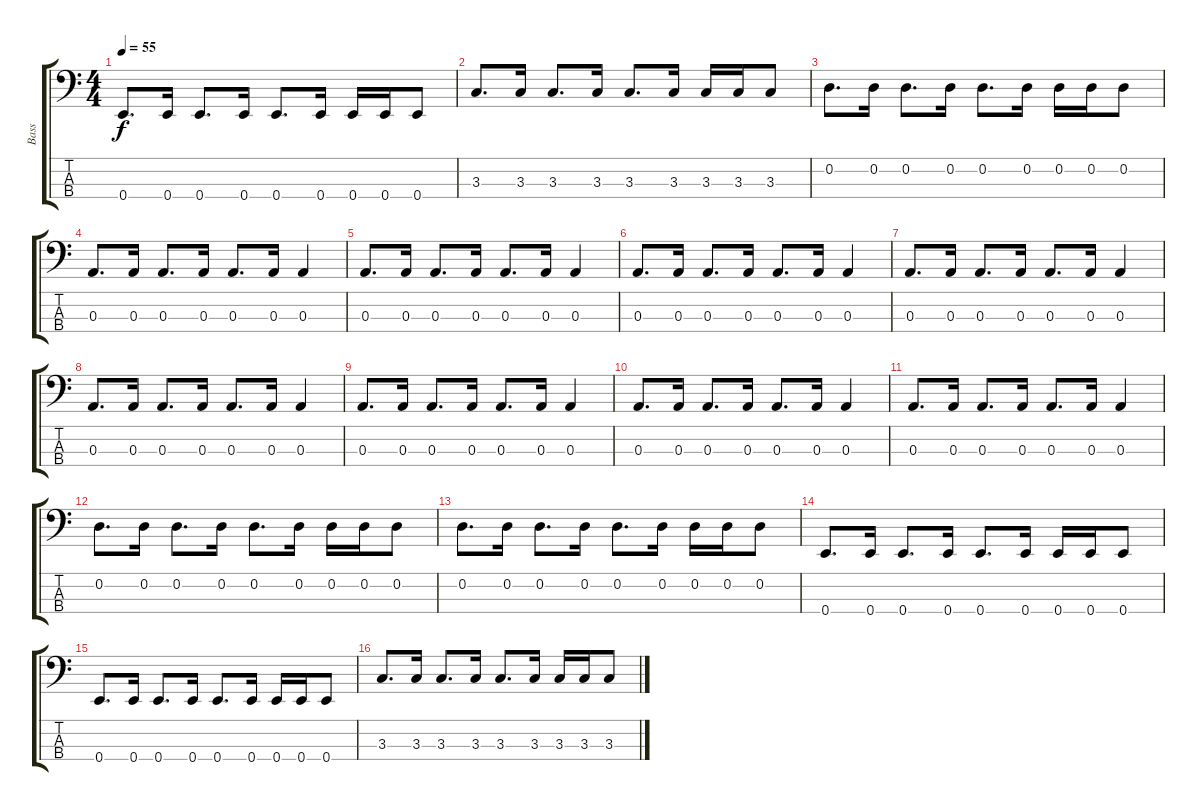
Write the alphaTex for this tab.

\track ("Bass" "Bass") {instrument electricbasspick}
\staff {score tabs}
\tuning (G2 D2 A1 E1) {hide}
\ts (4 4)
\tempo 55
\clef f4
\ks c
0.4.8{d dy f} 0.4.16 0.4.8{d} 0.4.16 0.4.8{d} 0.4.16 0.4.16 0.4.16 0.4.8 |
3.3.8{d} 3.3.16 3.3.8{d} 3.3.16 3.3.8{d} 3.3.16 3.3.16 3.3.16 3.3.8 |
0.2.8{d} 0.2.16 0.2.8{d} 0.2.16 0.2.8{d} 0.2.16 0.2.16 0.2.16 0.2.8 |
0.3.8{d} 0.3.16 0.3.8{d} 0.3.16 0.3.8{d} 0.3.16 0.3.4 |
0.3.8{d} 0.3.16 0.3.8{d} 0.3.16 0.3.8{d} 0.3.16 0.3.4 |
0.3.8{d} 0.3.16 0.3.8{d} 0.3.16 0.3.8{d} 0.3.16 0.3.4 |
0.3.8{d} 0.3.16 0.3.8{d} 0.3.16 0.3.8{d} 0.3.16 0.3.4 |
0.3.8{d} 0.3.16 0.3.8{d} 0.3.16 0.3.8{d} 0.3.16 0.3.4 |
0.3.8{d} 0.3.16 0.3.8{d} 0.3.16 0.3.8{d} 0.3.16 0.3.4 |
0.3.8{d} 0.3.16 0.3.8{d} 0.3.16 0.3.8{d} 0.3.16 0.3.4 |
0.3.8{d} 0.3.16 0.3.8{d} 0.3.16 0.3.8{d} 0.3.16 0.3.4 |
0.2.8{d} 0.2.16 0.2.8{d} 0.2.16 0.2.8{d} 0.2.16 0.2.16 0.2.16 0.2.8 |
0.2.8{d} 0.2.16 0.2.8{d} 0.2.16 0.2.8{d} 0.2.16 0.2.16 0.2.16 0.2.8 |
0.4.8{d} 0.4.16 0.4.8{d} 0.4.16 0.4.8{d} 0.4.16 0.4.16 0.4.16 0.4.8 |
0.4.8{d} 0.4.16 0.4.8{d} 0.4.16 0.4.8{d} 0.4.16 0.4.16 0.4.16 0.4.8 |
3.3.8{d} 3.3.16 3.3.8{d} 3.3.16 3.3.8{d} 3.3.16 3.3.16 3.3.16 3.3.8
